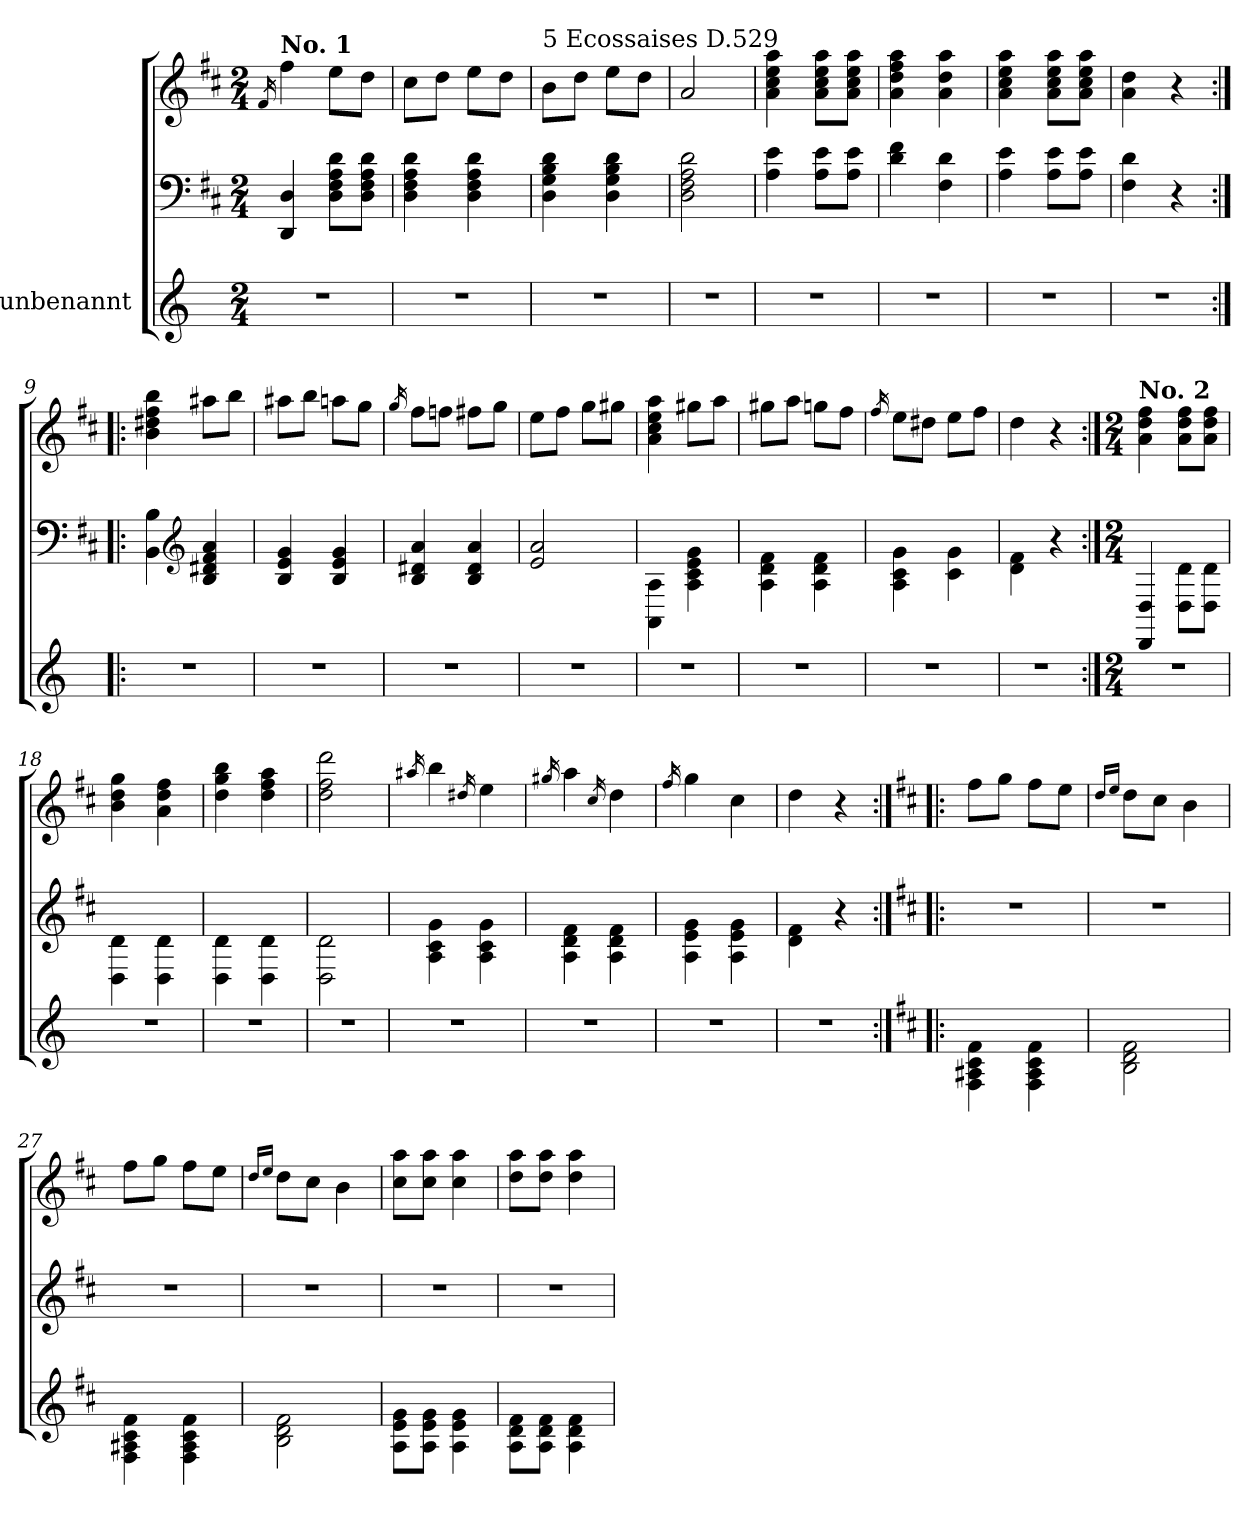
**kern	**kern	**kern
*part1	*part1	*part1
*staff3	*staff2	*staff1
*I"unbenannt	*	*
*clefG2	*clefF4	*clefG2
*	*k[f#c#]	*k[f#c#]
*M2/4	*M2/4	*M2/4
=1	=1	=1
.	.	16qf#/
!	!	!LO:TX:a:B:t=No. 1
2r	4DD/ 4D/	4ff#\
.	8D\ 8F#\ 8A\ 8d\L	8ee\L
.	8D\ 8F#\ 8A\ 8d\J	8dd\J
=2	=2	=2
2r	4D\ 4F#\ 4A\ 4d\	8cc#\L
.	.	8dd\J
.	4D\ 4F#\ 4A\ 4d\	8ee\L
.	.	8dd\J
=3	=3	=3
!	!	!LO:TX:a:t=5 Ecossaises D.529
2r	4D\ 4G\ 4B\ 4d\	8b\L
.	.	8dd\J
.	4D\ 4G\ 4B\ 4d\	8ee\L
.	.	8dd\J
=4	=4	=4
2r	2D\ 2F#\ 2A\ 2d\	2a/
=5	=5	=5
2r	4A\ 4e\	4a\ 4cc#\ 4ee\ 4aa\
.	8A\ 8e\L	8a\ 8cc#\ 8ee\ 8aa\L
.	8A\ 8e\J	8a\ 8cc#\ 8ee\ 8aa\J
=6	=6	=6
2r	4d\ 4f#\	4a\ 4dd\ 4ff#\ 4aa\
.	4F#\ 4d\	4a\ 4dd\ 4aa\
=7	=7	=7
2r	4A\ 4e\	4a\ 4cc#\ 4ee\ 4aa\
.	8A\ 8e\L	8a\ 8cc#\ 8ee\ 8aa\L
.	8A\ 8e\J	8a\ 8cc#\ 8ee\ 8aa\J
!!LO:LB:g=z
=8	=8	=8
2r	4F#\ 4d\	4a\ 4dd\
.	4r	4r
!!LO:LB:g=z
=9:|!|:	=9:|!|:	=9:|!|:
2r	4BB\ 4B\	4b\ 4dd#X\ 4ff#\ 4bb\
*	*clefG2	*
.	4B/ 4d#X/ 4f#/ 4a/	8aa#X\L
.	.	8bb\J
=10	=10	=10
2r	4B/ 4e/ 4g/	8aa#X\L
.	.	8bb\J
.	4B/ 4e/ 4g/	8aan\L
.	.	8gg\J
=11	=11	=11
.	.	16qgg/
2r	4B/ 4d#X/ 4a/	8ff#\L
.	.	8ffn\J
.	4B/ 4d#/ 4a/	8ff#X\L
.	.	8gg\J
=12	=12	=12
2r	2e/ 2a/	8ee\L
.	.	8ff#\J
.	.	8gg\L
.	.	8gg#X\J
=13	=13	=13
2r	4AA\ 4A\	4a\ 4cc#\ 4ee\ 4aa\
.	4A\ 4c#\ 4e\ 4g\	8gg#X\L
.	.	8aa\J
!!LO:LB:g=z
=14	=14	=14
2r	4A\ 4d\ 4f#\	8gg#X\L
.	.	8aa\J
.	4A\ 4d\ 4f#\	8ggn\L
.	.	8ff#\J
=15	=15	=15
.	.	16qff#/
2r	4A\ 4c#\ 4g\	8ee\L
.	.	8dd#X\J
.	4c#\ 4g\	8ee\L
.	.	8ff#\J
=16	=16	=16
2r	4d\ 4f#\	4dd\
.	4r	4r
!!LO:PB:g=z
=17:|!	=17:|!	=17:|!
*M2/4	*M2/4	*M2/4
!	!	!LO:TX:a:B:t=No. 2
2r	4DD/ 4D/	4a\ 4dd\ 4ff#\
.	8D\ 8d\L	8a\ 8dd\ 8ff#\L
.	8D\ 8d\J	8a\ 8dd\ 8ff#\J
=18	=18	=18
2r	4D\ 4d\	4b\ 4dd\ 4gg\
.	4D\ 4d\	4a\ 4dd\ 4ff#\
=19	=19	=19
2r	4D\ 4d\	4dd\ 4gg\ 4bb\
.	4D\ 4d\	4dd\ 4ff#\ 4aa\
=20	=20	=20
2r	2D\ 2d\	2dd\ 2ff#\ 2ddd\
=21	=21	=21
.	.	16qaa#X/
2r	4A\ 4c#\ 4g\	4bb\
.	.	16qdd#X/
.	4A\ 4c#\ 4g\	4ee\
=22	=22	=22
.	.	16qgg#X/
2r	4A\ 4d\ 4f#\	4aa\
.	.	16qcc#/
.	4A\ 4d\ 4f#\	4dd\
=23	=23	=23
.	.	16qff#/
2r	4A\ 4e\ 4g\	4gg\
.	4A\ 4e\ 4g\	4cc#\
=24	=24	=24
2r	4d\ 4f#\	4dd\
.	4r	4r
!!LO:LB:g=z
=25:|!|:	=25:|!|:	=25:|!|:
*k[f#c#]	*	*
4F#\ 4A#X\ 4c#\ 4f#\	2r	8ff#\L
.	.	8gg\J
4F#\ 4A#\ 4c#\ 4f#\	.	8ff#\L
.	.	8ee\J
=26	=26	=26
.	.	16qdd/LL
.	.	16qee/JJ
2B\ 2d\ 2f#\	2r	8dd\L
.	.	8cc#\J
.	.	4b\
=27	=27	=27
4F#\ 4A#X\ 4c#\ 4f#\	2r	8ff#\L
.	.	8gg\J
4F#\ 4A#\ 4c#\ 4f#\	.	8ff#\L
.	.	8ee\J
=28	=28	=28
.	.	16qdd/LL
.	.	16qee/JJ
2B\ 2d\ 2f#\	2r	8dd\L
.	.	8cc#\J
.	.	4b\
=29	=29	=29
8A\ 8e\ 8g\L	2r	8cc#\ 8aa\L
8A\ 8e\ 8g\J	.	8cc#\ 8aa\J
4A\ 4e\ 4g\	.	4cc#\ 4aa\
=30	=30	=30
8A\ 8d\ 8f#\L	2r	8dd\ 8aa\L
8A\ 8d\ 8f#\J	.	8dd\ 8aa\J
4A\ 4d\ 4f#\	.	4dd\ 4aa\
=	=	=
*-	*-	*-
